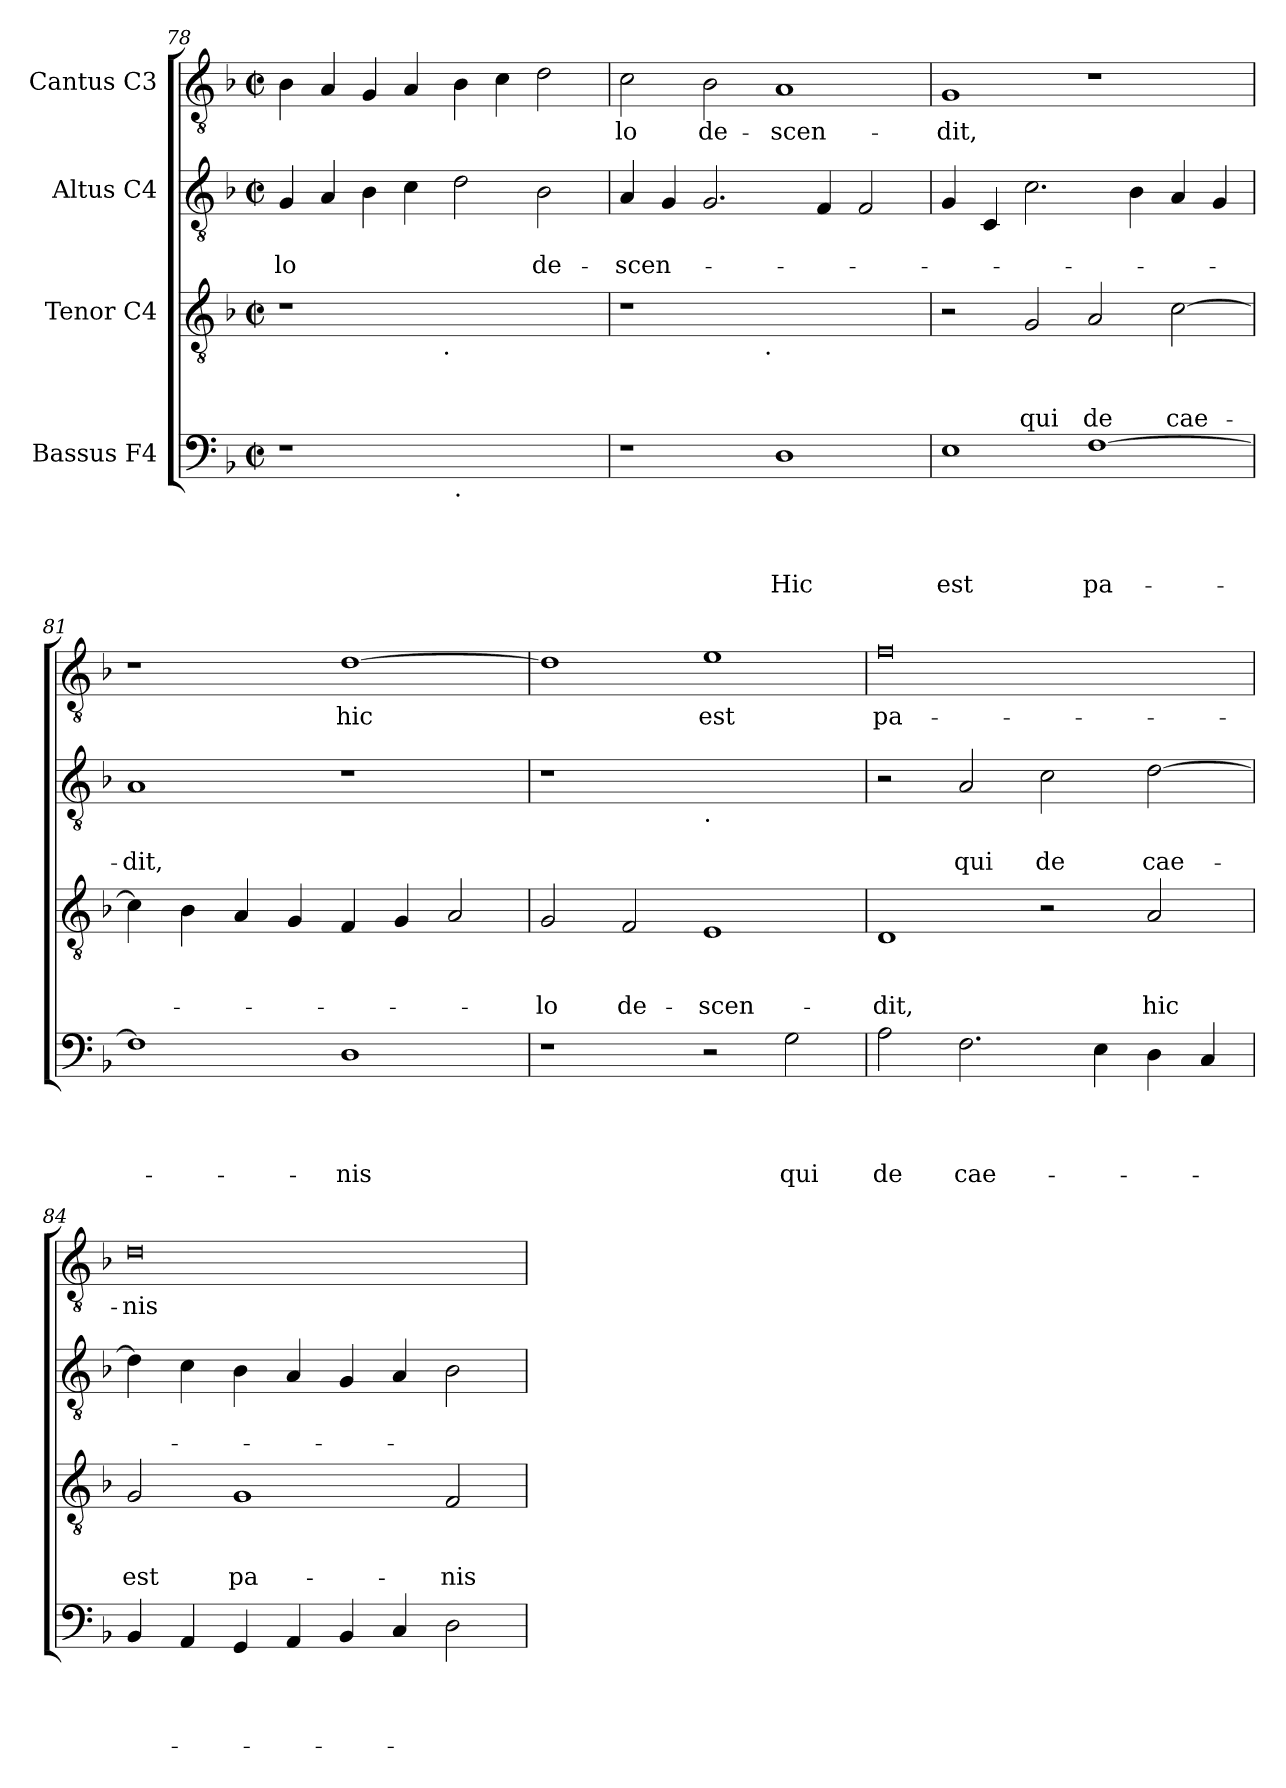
**kern	**text	**text	**text	**text	**kern	**text	**text	**text	**kern	**text	**text	**kern	**text
*part4	*part4	*part4	*part4	*part4	*part3	*part3	*part3	*part3	*part2	*part2	*part2	*part1	*part1
*staff4	*staff4	*staff4	*staff4	*staff4	*staff3	*staff3	*staff3	*staff3	*staff2	*staff2	*staff2	*staff1	*staff1
*I"Bassus F4	*	*	*	*	*I"Tenor C4	*	*	*	*I"Altus C4	*	*	*I"Cantus C3	*
*clefF4	*	*	*	*	*clefGv2	*	*	*	*clefGv2	*	*	*clefGv2	*
*k[b-]	*	*	*	*	*k[b-]	*	*	*	*k[b-]	*	*	*k[b-]	*
*F:	*	*	*	*	*F:	*	*	*	*F:	*	*	*F:	*
*M2/2	*	*	*	*	*M2/2	*	*	*	*M2/2	*	*	*M2/2	*
*met(c|)	*	*	*	*	*met(c|)	*	*	*	*met(c|)	*	*	*met(c|)	*
=78	=78	=78	=78	=78	=78	=78	=78	=78	=78	=78	=78	=78	=78
!	!	!	!	!	!	!	!	!	!	!	!LO:LY:b	!	!
*	*	*	*	*	*^	*	*	*	*	*	*	*	*
1r	.	.	.	.	1r	2ryy	.	.	.	4G/	.	-lo	4B-\	.
.	.	.	.	.	.	.	.	.	.	4A/	.	.	4A/	.
.	.	.	.	.	.	4...ryy	.	.	.	4B-\	.	.	4G/	.
.	.	.	.	.	.	.	.	.	.	4c\	.	.	4A/	.
!	!	!	!	!	!	!LO:TX:b:t=.	!	!	!	!	!	!	!	!
.	.	.	.	.	.	1ryy	.	.	.	.	.	.	.	.
!LO:TX:b:t=.	!	!	!	!	!	!	!	!	!	!	!	!	!	!
1ryy	.	.	.	.	1ryy	.	.	.	.	2d\	.	.	4B-\	.
.	.	.	.	.	.	.	.	.	.	.	.	.	4c\	.
!	!	!	!	!	!	!	!	!	!	!	!	!LO:LY:b	!	!
.	.	.	.	.	.	.	.	.	.	2B-\	.	de-	2d\	.
.	.	.	.	.	.	32ryy	.	.	.	.	.	.	.	.
=79	=79	=79	=79	=79	=79	=79	=79	=79	=79	=79	=79	=79	=79	=79
!	!	!	!	!	!	!	!	!	!	!	!	!LO:LY:b	!	!LO:LY:b
1r	.	.	.	.	1r	2ryy	.	.	.	4A/	.	-scen-	2c\	-lo
.	.	.	.	.	.	.	.	.	.	4G/	.	.	.	.
!	!	!	!	!	!	!	!	!	!	!	!	!	!	!LO:LY:b
.	.	.	.	.	.	4...ryy	.	.	.	2.G/	.	.	2B-\	de-
!	!	!	!	!	!	!LO:TX:b:t=.	!	!	!	!	!	!	!	!
.	.	.	.	.	.	1ryy	.	.	.	.	.	.	.	.
!	!	!	!	!LO:LY:b	!	!	!	!	!	!	!	!	!	!LO:LY:b
1D	.	.	.	Hic	1ryy	.	.	.	.	.	.	.	1A	-scen-
.	.	.	.	.	.	.	.	.	.	4F/	.	.	.	.
.	.	.	.	.	.	.	.	.	.	2F/	.	.	.	.
.	.	.	.	.	.	32ryy	.	.	.	.	.	.	.	.
=80	=80	=80	=80	=80	=80	=80	=80	=80	=80	=80	=80	=80	=80	=80
!	!	!	!	!LO:LY:b	!	!	!	!	!	!	!	!	!	!LO:LY:b
*	*	*	*	*	*v	*v	*	*	*	*	*	*	*	*
1E	.	.	.	est	2r	.	.	.	4G/	.	.	1G	-dit,
.	.	.	.	.	.	.	.	.	4C/	.	.	.	.
!	!	!	!	!	!	!	!	!LO:LY:b	!	!	!	!	!
.	.	.	.	.	2G/	.	.	qui	2.c\	.	.	.	.
!	!	!	!	!LO:LY:b	!	!	!	!LO:LY:b	!	!	!	!	!
[>1F	.	.	.	pa-	2A/	.	.	de	.	.	.	1r	.
.	.	.	.	.	.	.	.	.	4B-\	.	.	.	.
!	!	!	!	!	!	!	!	!LO:LY:b	!	!	!	!	!
.	.	.	.	.	[>2c\	.	.	cae-	4A/	.	.	.	.
.	.	.	.	.	.	.	.	.	4G/	.	.	.	.
=81	=81	=81	=81	=81	=81	=81	=81	=81	=81	=81	=81	=81	=81
!	!	!	!	!	!	!	!	!	!	!	!LO:LY:b	!	!
1F]	.	.	.	.	4c\]	.	.	.	1A	.	-dit,	1r	.
.	.	.	.	.	4B-\	.	.	.	.	.	.	.	.
.	.	.	.	.	4A/	.	.	.	.	.	.	.	.
.	.	.	.	.	4G/	.	.	.	.	.	.	.	.
!	!	!	!	!LO:LY:b	!	!	!	!	!	!	!	!	!LO:LY:b
1D	.	.	.	-nis	4F/	.	.	.	1r	.	.	[<1d	hic
.	.	.	.	.	4G/	.	.	.	.	.	.	.	.
.	.	.	.	.	2A/	.	.	.	.	.	.	.	.
!!LO:PB:g=z
=82	=82	=82	=82	=82	=82	=82	=82	=82	=82	=82	=82	=82	=82
!	!	!	!	!	!	!	!	!LO:LY:b	!	!	!	!	!
1r	.	.	.	.	2G/	.	.	-lo	1r	.	.	1d]	.
!	!	!	!	!	!	!	!	!LO:LY:b	!	!	!	!	!
.	.	.	.	.	2F/	.	.	de-	.	.	.	.	.
!	!	!	!	!	!	!	!	!	!LO:TX:b:t=.	!	!	!	!
!	!	!	!	!	!	!	!	!LO:LY:b	!	!	!	!	!LO:LY:b
2r	.	.	.	.	1E	.	.	-scen-	1ryy	.	.	1e	est
!	!	!	!	!LO:LY:b	!	!	!	!	!	!	!	!	!
2G\	.	.	.	qui	.	.	.	.	.	.	.	.	.
=83	=83	=83	=83	=83	=83	=83	=83	=83	=83	=83	=83	=83	=83
!	!	!	!	!LO:LY:b	!	!	!	!LO:LY:b	!	!	!	!	!LO:LY:b
2A\	.	.	.	de	1D	.	.	-dit,	2r	.	.	0f	pa-
!	!	!	!	!LO:LY:b	!	!	!	!	!	!	!LO:LY:b	!	!
2.F\	.	.	.	cae-	.	.	.	.	2A/	.	qui	.	.
!	!	!	!	!	!	!	!	!	!	!	!LO:LY:b	!	!
.	.	.	.	.	2r	.	.	.	2c\	.	de	.	.
4E\	.	.	.	.	.	.	.	.	.	.	.	.	.
!	!	!	!	!	!	!	!	!LO:LY:b	!	!	!LO:LY:b	!	!
4D\	.	.	.	.	2A/	.	.	hic	[>2d\	.	cae-	.	.
4C/	.	.	.	.	.	.	.	.	.	.	.	.	.
=84	=84	=84	=84	=84	=84	=84	=84	=84	=84	=84	=84	=84	=84
!	!	!	!	!	!	!	!	!LO:LY:b	!	!	!	!	!LO:LY:b
4BB-/	.	.	.	.	2G/	.	.	est	4d\]	.	.	0d	-nis
4AA/	.	.	.	.	.	.	.	.	4c\	.	.	.	.
!	!	!	!	!	!	!	!	!LO:LY:b	!	!	!	!	!
4GG/	.	.	.	.	1G	.	.	pa-	4B-\	.	.	.	.
4AA/	.	.	.	.	.	.	.	.	4A/	.	.	.	.
4BB-/	.	.	.	.	.	.	.	.	4G/	.	.	.	.
4C/	.	.	.	.	.	.	.	.	4A/	.	.	.	.
!	!	!	!	!	!	!	!	!LO:LY:b	!	!	!	!	!
2D\	.	.	.	.	2F/	.	.	-nis	2B-\	.	.	.	.
=	=	=	=	=	=	=	=	=	=	=	=	=	=
*-	*-	*-	*-	*-	*-	*-	*-	*-	*-	*-	*-	*-	*-
